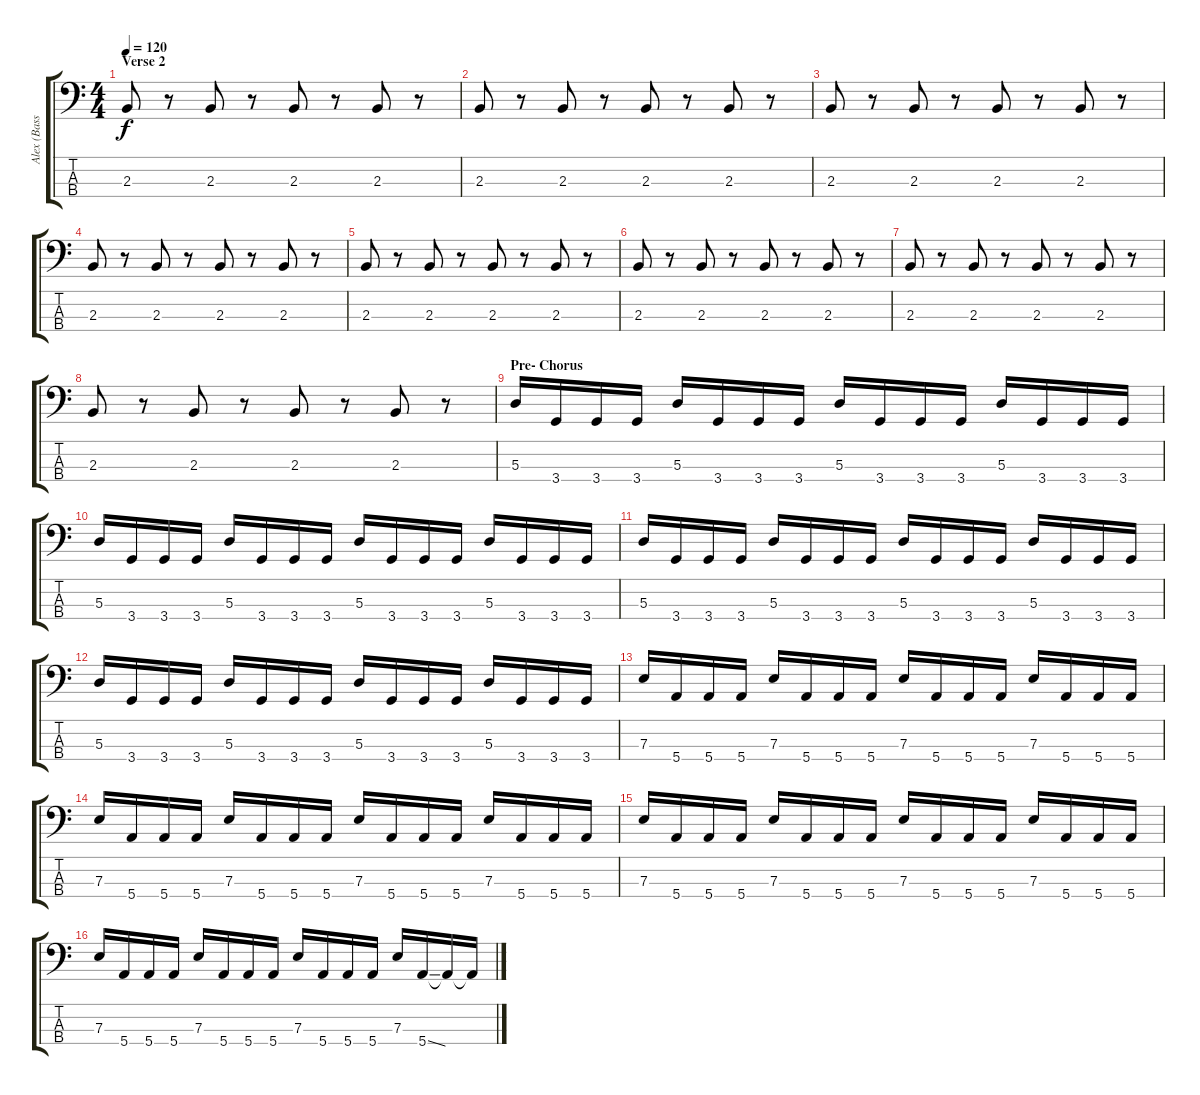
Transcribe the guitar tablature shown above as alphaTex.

\track ("Alex (Bass)" "Alex (Bass") {instrument electricbassfinger}
\staff {score tabs}
\tuning (G2 D2 A1 E1) {hide}
\ts (4 4)
\section ("" "Verse 2")
\tempo 120
\clef f4
\ks c
2.3.8{dy f} r.8 2.3.8 r.8 2.3.8 r.8 2.3.8 r.8 |
2.3.8 r.8 2.3.8 r.8 2.3.8 r.8 2.3.8 r.8 |
2.3.8 r.8 2.3.8 r.8 2.3.8 r.8 2.3.8 r.8 |
2.3.8 r.8 2.3.8 r.8 2.3.8 r.8 2.3.8 r.8 |
2.3.8 r.8 2.3.8 r.8 2.3.8 r.8 2.3.8 r.8 |
2.3.8 r.8 2.3.8 r.8 2.3.8 r.8 2.3.8 r.8 |
2.3.8 r.8 2.3.8 r.8 2.3.8 r.8 2.3.8 r.8 |
2.3.8 r.8 2.3.8 r.8 2.3.8 r.8 2.3.8 r.8 |
\section ("" "Pre- Chorus")
5.3.16 3.4.16 3.4.16 3.4.16 5.3.16 3.4.16 3.4.16 3.4.16 5.3.16 3.4.16 3.4.16 3.4.16 5.3.16 3.4.16 3.4.16 3.4.16 |
5.3.16 3.4.16 3.4.16 3.4.16 5.3.16 3.4.16 3.4.16 3.4.16 5.3.16 3.4.16 3.4.16 3.4.16 5.3.16 3.4.16 3.4.16 3.4.16 |
5.3.16 3.4.16 3.4.16 3.4.16 5.3.16 3.4.16 3.4.16 3.4.16 5.3.16 3.4.16 3.4.16 3.4.16 5.3.16 3.4.16 3.4.16 3.4.16 |
5.3.16 3.4.16 3.4.16 3.4.16 5.3.16 3.4.16 3.4.16 3.4.16 5.3.16 3.4.16 3.4.16 3.4.16 5.3.16 3.4.16 3.4.16 3.4.16 |
7.3.16 5.4.16 5.4.16 5.4.16 7.3.16 5.4.16 5.4.16 5.4.16 7.3.16 5.4.16 5.4.16 5.4.16 7.3.16 5.4.16 5.4.16 5.4.16 |
7.3.16 5.4.16 5.4.16 5.4.16 7.3.16 5.4.16 5.4.16 5.4.16 7.3.16 5.4.16 5.4.16 5.4.16 7.3.16 5.4.16 5.4.16 5.4.16 |
7.3.16 5.4.16 5.4.16 5.4.16 7.3.16 5.4.16 5.4.16 5.4.16 7.3.16 5.4.16 5.4.16 5.4.16 7.3.16 5.4.16 5.4.16 5.4.16 |
7.3.16 5.4.16 5.4.16 5.4.16 7.3.16 5.4.16 5.4.16 5.4.16 7.3.16 5.4.16 5.4.16 5.4.16 7.3.16 5.4{ss}.16 5.4{t}.16 5.4{t}.16
